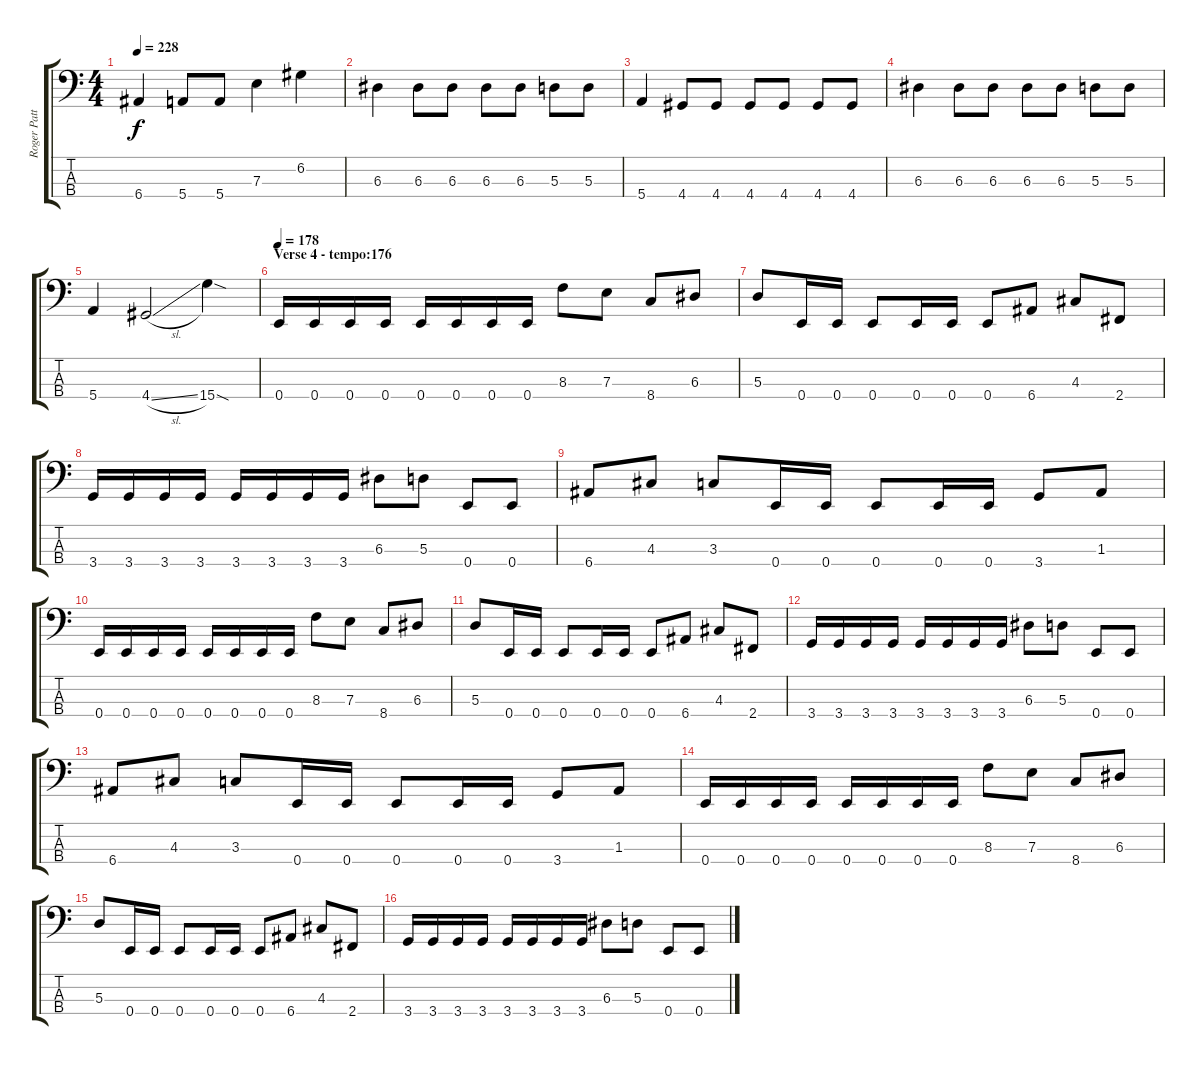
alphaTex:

\track ("Roger Patterson" "Roger Patt") {instrument electricbassfinger}
\staff {score tabs}
\tuning (G2 D2 A1 E1) {hide}
\ts (4 4)
\tempo 228
\clef f4
\ks c
6.4.4{dy f} 5.4.8 5.4.8 7.3.4 6.2.4 |
6.3.4 6.3.8 6.3.8 6.3.8 6.3.8 5.3.8 5.3.8 |
5.4.4 4.4.8 4.4.8 4.4.8 4.4.8 4.4.8 4.4.8 |
6.3.4 6.3.8 6.3.8 6.3.8 6.3.8 5.3.8 5.3.8 |
5.4.4 4.4{sl}.2 15.4{sod}.4 |
\section ("" "Verse 4 - tempo:176")
\tempo 178
0.4.16 0.4.16 0.4.16 0.4.16 0.4.16 0.4.16 0.4.16 0.4.16 8.3.8 7.3.8 8.4.8 6.3.8 |
5.3.8 0.4.16 0.4.16 0.4.8 0.4.16 0.4.16 0.4.8 6.4.8 4.3.8 2.4.8 |
3.4.16 3.4.16 3.4.16 3.4.16 3.4.16 3.4.16 3.4.16 3.4.16 6.3.8 5.3.8 0.4.8 0.4.8 |
6.4.8 4.3.8 3.3.8 0.4.16 0.4.16 0.4.8 0.4.16 0.4.16 3.4.8 1.3.8 |
0.4.16 0.4.16 0.4.16 0.4.16 0.4.16 0.4.16 0.4.16 0.4.16 8.3.8 7.3.8 8.4.8 6.3.8 |
5.3.8 0.4.16 0.4.16 0.4.8 0.4.16 0.4.16 0.4.8 6.4.8 4.3.8 2.4.8 |
3.4.16 3.4.16 3.4.16 3.4.16 3.4.16 3.4.16 3.4.16 3.4.16 6.3.8 5.3.8 0.4.8 0.4.8 |
6.4.8 4.3.8 3.3.8 0.4.16 0.4.16 0.4.8 0.4.16 0.4.16 3.4.8 1.3.8 |
0.4.16 0.4.16 0.4.16 0.4.16 0.4.16 0.4.16 0.4.16 0.4.16 8.3.8 7.3.8 8.4.8 6.3.8 |
5.3.8 0.4.16 0.4.16 0.4.8 0.4.16 0.4.16 0.4.8 6.4.8 4.3.8 2.4.8 |
3.4.16 3.4.16 3.4.16 3.4.16 3.4.16 3.4.16 3.4.16 3.4.16 6.3.8 5.3.8 0.4.8 0.4.8
